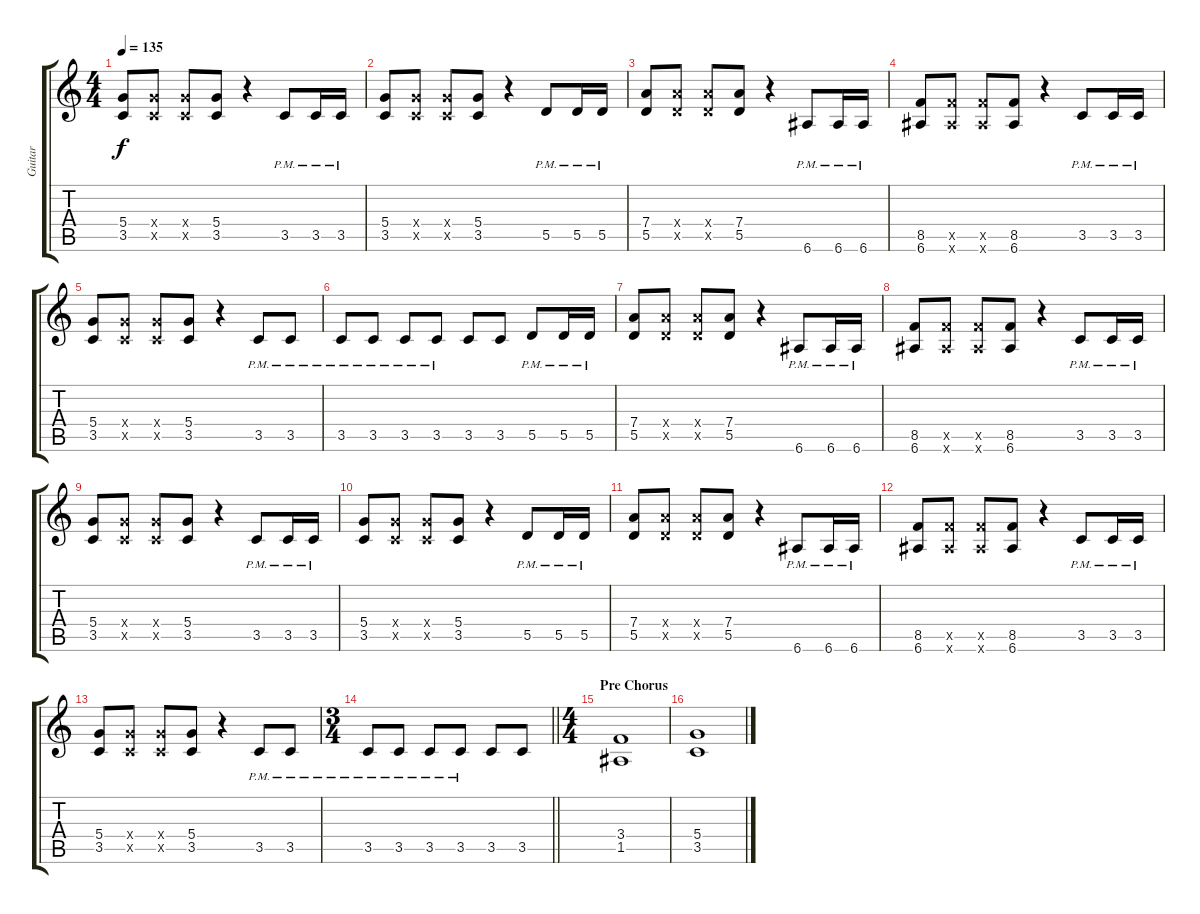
\track ("Guitar" "Guitar") {instrument distortionguitar}
\staff {score tabs}
\tuning (E4 B3 G3 D3 A2 E2) {hide}
\ts (4 4)
\tempo 135
\clef g2
\ks c
(5.4 3.5).8{dy f} (5.4{x} 3.5{x}).8 (5.4{x} 3.5{x}).8 (5.4 3.5).8 r.4 3.5{pm}.8 3.5{pm}.16 3.5{pm}.16 |
(5.4 3.5).8 (5.4{x} 3.5{x}).8 (5.4{x} 3.5{x}).8 (5.4 3.5).8 r.4 5.5{pm}.8 5.5{pm}.16 5.5{pm}.16 |
(7.4 5.5).8 (7.4{x} 5.5{x}).8 (7.4{x} 5.5{x}).8 (7.4 5.5).8 r.4 6.6{pm}.8 6.6{pm}.16 6.6{pm}.16 |
(8.5 6.6).8 (8.5{x} 6.6{x}).8 (8.5{x} 6.6{x}).8 (8.5 6.6).8 r.4 3.5{pm}.8 3.5{pm}.16 3.5{pm}.16 |
(5.4 3.5).8 (5.4{x} 3.5{x}).8 (5.4{x} 3.5{x}).8 (5.4 3.5).8 r.4 3.5{pm}.8 3.5{pm}.8 |
3.5{pm}.8 3.5{pm}.8 3.5{pm}.8 3.5{pm}.8 3.5.8 3.5.8 5.5{pm}.8 5.5{pm}.16 5.5{pm}.16 |
(7.4 5.5).8 (7.4{x} 5.5{x}).8 (7.4{x} 5.5{x}).8 (7.4 5.5).8 r.4 6.6{pm}.8 6.6{pm}.16 6.6{pm}.16 |
(8.5 6.6).8 (8.5{x} 6.6{x}).8 (8.5{x} 6.6{x}).8 (8.5 6.6).8 r.4 3.5{pm}.8 3.5{pm}.16 3.5{pm}.16 |
(5.4 3.5).8 (5.4{x} 3.5{x}).8 (5.4{x} 3.5{x}).8 (5.4 3.5).8 r.4 3.5{pm}.8 3.5{pm}.16 3.5{pm}.16 |
(5.4 3.5).8 (5.4{x} 3.5{x}).8 (5.4{x} 3.5{x}).8 (5.4 3.5).8 r.4 5.5{pm}.8 5.5{pm}.16 5.5{pm}.16 |
(7.4 5.5).8 (7.4{x} 5.5{x}).8 (7.4{x} 5.5{x}).8 (7.4 5.5).8 r.4 6.6{pm}.8 6.6{pm}.16 6.6{pm}.16 |
(8.5 6.6).8 (8.5{x} 6.6{x}).8 (8.5{x} 6.6{x}).8 (8.5 6.6).8 r.4 3.5{pm}.8 3.5{pm}.16 3.5{pm}.16 |
(5.4 3.5).8 (5.4{x} 3.5{x}).8 (5.4{x} 3.5{x}).8 (5.4 3.5).8 r.4 3.5{pm}.8 3.5{pm}.8 |
\ts (3 4)
\barLineRight lightlight
3.5{pm}.8 3.5{pm}.8 3.5{pm}.8 3.5{pm}.8 3.5.8 3.5.8 |
\ts (4 4)
\section ("" "Pre Chorus")
(3.4 1.5).1 |
(5.4 3.5).1
